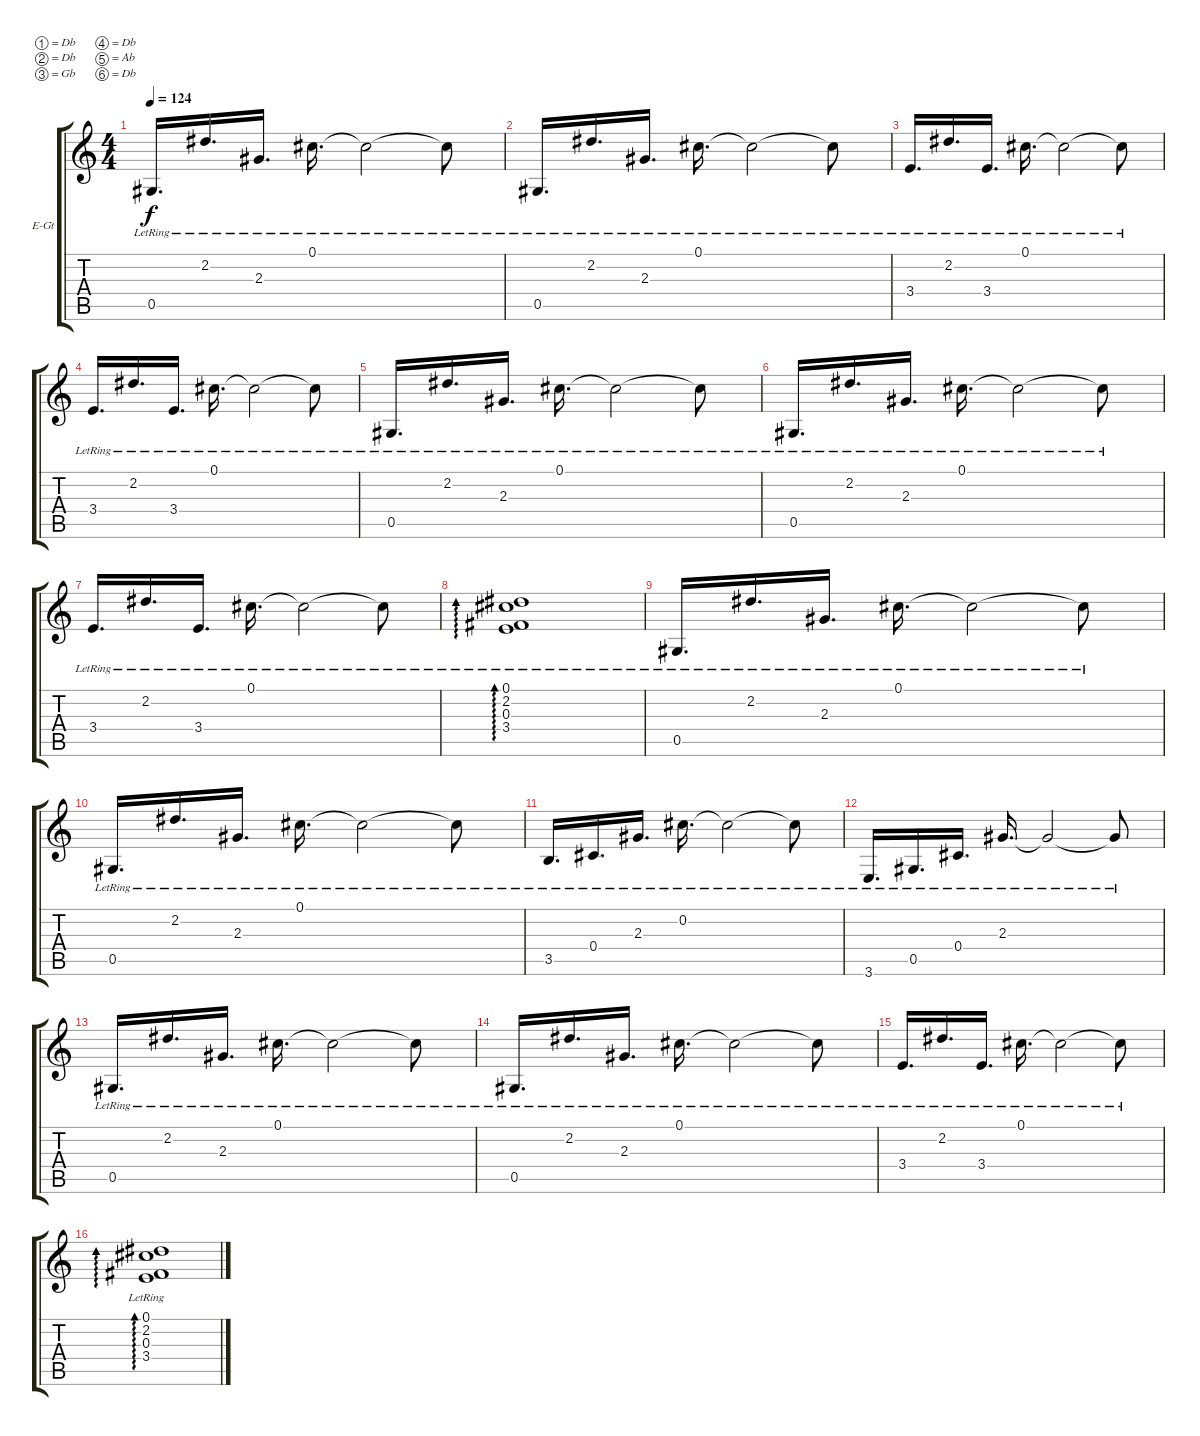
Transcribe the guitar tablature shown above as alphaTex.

\defaultSystemsLayout 4
\bracketExtendMode groupsimilarinstruments
\firstSystemTrackNameOrientation horizontal
\otherSystemsTrackNameOrientation horizontal
\track ("Clean Chorus Guitar" "E-Gt") {instrument electricguitarclean}
\staff {score tabs}
\tuning (Db4 Db4 Gb3 Db3 Ab2 Db2)
\ts (4 4)
\tempo 124
\clef g2
\scale
0.298066
\ks c
0.5{lr}.16{d dy f instrument electricguitarclean} 2.2{lr}.16{d} 2.3{lr}.16{d} 0.1{lr}.16{d} 0.1{lr t}.2 0.1{lr t}.8 |
\scale
0.235495 0.5{lr}.16{d} 2.2{lr}.16{d} 2.3{lr}.16{d} 0.1{lr}.16{d} 0.1{lr t}.2 0.1{lr t}.8 |
\scale
0.23322 3.4{lr}.16{d} 2.2{lr}.16{d} 3.4{lr}.16{d} 0.1{lr}.16{d} 0.1{lr t}.2 0.1{lr t}.8 |
\scale
0.23322 3.4{lr}.16{d} 2.2{lr}.16{d} 3.4{lr}.16{d} 0.1{lr}.16{d} 0.1{lr t}.2 0.1{lr t}.8 |
\scale
0.295714 0.5{lr}.16{d} 2.2{lr}.16{d} 2.3{lr}.16{d} 0.1{lr}.16{d} 0.1{lr t}.2 0.1{lr t}.8 |
\scale
0.295714 0.5{lr}.16{d} 2.2{lr}.16{d} 2.3{lr}.16{d} 0.1{lr}.16{d} 0.1{lr t}.2 0.1{lr t}.8 |
\scale
0.292857 3.4{lr}.16{d} 2.2{lr}.16{d} 3.4{lr}.16{d} 0.1{lr}.16{d} 0.1{lr t}.2 0.1{lr t}.8 |
\scale
0.115714 (3.4 0.3 2.2 0.1{lr}).1{ad 0} |
\scale
0.253056 0.5{lr}.16{d} 2.2{lr}.16{d} 2.3{lr}.16{d} 0.1{lr}.16{d} 0.1{lr t}.2 0.1{lr t}.8 |
\scale
0.253056 0.5{lr}.16{d} 2.2{lr}.16{d} 2.3{lr}.16{d} 0.1{lr}.16{d} 0.1{lr t}.2 0.1{lr t}.8 |
\scale
0.250611 3.5{lr}.16{d} 0.4{lr}.16{d} 2.3{lr}.16{d} 0.2{lr}.16{d} 0.2{lr t}.2 0.2{lr t}.8 |
\scale
0.243276 3.6{lr}.16{d} 0.5{lr}.16{d} 0.4{lr}.16{d} 2.3{lr}.16{d} 2.3{lr t}.2 2.3{lr t}.8 |
\scale
0.295714 0.5{lr}.16{d} 2.2{lr}.16{d} 2.3{lr}.16{d} 0.1{lr}.16{d} 0.1{lr t}.2 0.1{lr t}.8 |
\scale
0.295714 0.5{lr}.16{d} 2.2{lr}.16{d} 2.3{lr}.16{d} 0.1{lr}.16{d} 0.1{lr t}.2 0.1{lr t}.8 |
\scale
0.292857 3.4{lr}.16{d} 2.2{lr}.16{d} 3.4{lr}.16{d} 0.1{lr}.16{d} 0.1{lr t}.2 0.1{lr t}.8 |
\scale
0.115714 (3.4 0.3 2.2 0.1{lr}).1{ad 0}
